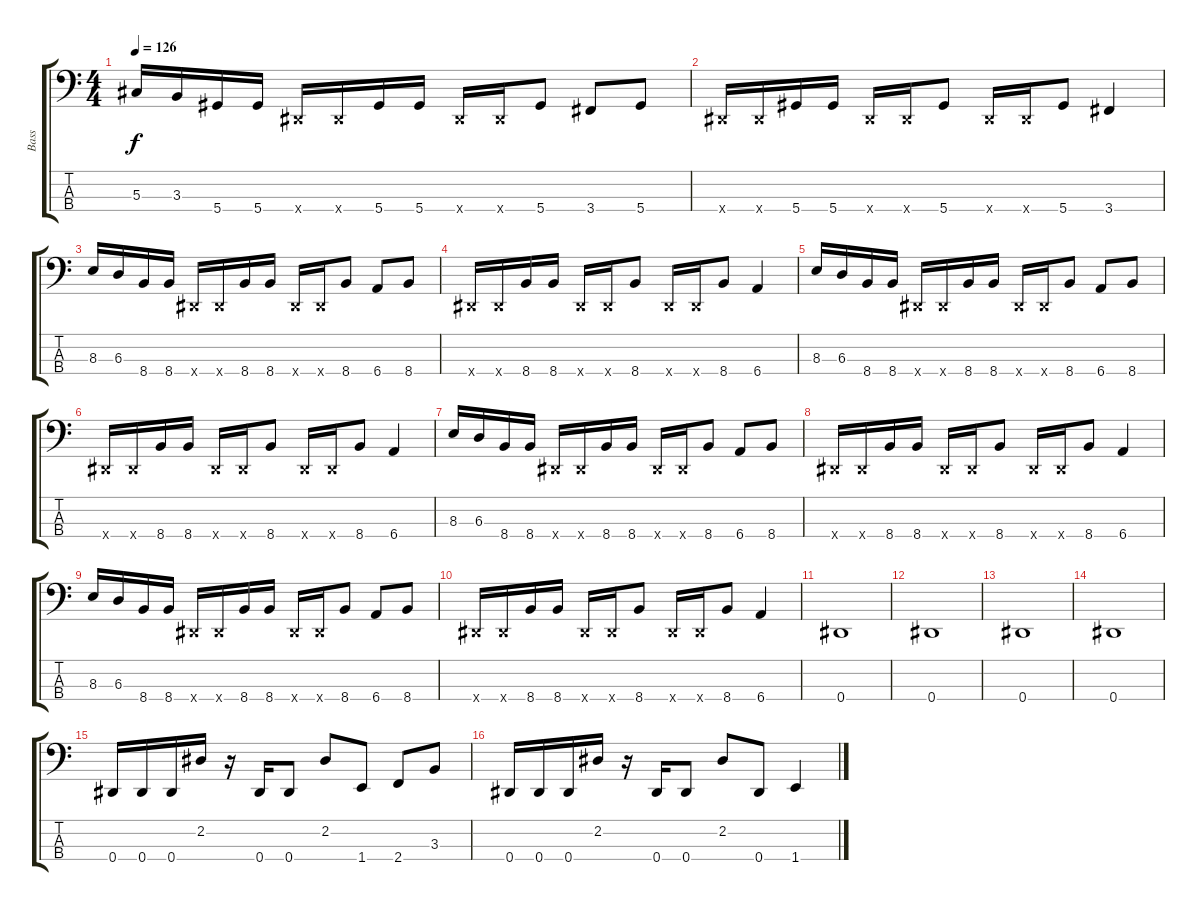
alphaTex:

\track ("Bass" "Bass") {instrument electricbasspick}
\staff {score tabs}
\tuning (Gb2 Db2 Ab1 Eb1) {hide}
\ts (4 4)
\tempo 126
\clef f4
\ks c
5.3.16{dy f} 3.3.16 5.4.16 5.4.16 0.4{x}.16 0.4{x}.16 5.4.16 5.4.16 0.4{x}.16 0.4{x}.16 5.4.8 3.4.8 5.4.8 |
0.4{x}.16 0.4{x}.16 5.4.16 5.4.16 0.4{x}.16 0.4{x}.16 5.4.8 0.4{x}.16 0.4{x}.16 5.4.8 3.4.4 |
8.3.16 6.3.16 8.4.16 8.4.16 0.4{x}.16 0.4{x}.16 8.4.16 8.4.16 0.4{x}.16 0.4{x}.16 8.4.8 6.4.8 8.4.8 |
0.4{x}.16 0.4{x}.16 8.4.16 8.4.16 0.4{x}.16 0.4{x}.16 8.4.8 0.4{x}.16 0.4{x}.16 8.4.8 6.4.4 |
8.3.16 6.3.16 8.4.16 8.4.16 0.4{x}.16 0.4{x}.16 8.4.16 8.4.16 0.4{x}.16 0.4{x}.16 8.4.8 6.4.8 8.4.8 |
0.4{x}.16 0.4{x}.16 8.4.16 8.4.16 0.4{x}.16 0.4{x}.16 8.4.8 0.4{x}.16 0.4{x}.16 8.4.8 6.4.4 |
8.3.16 6.3.16 8.4.16 8.4.16 0.4{x}.16 0.4{x}.16 8.4.16 8.4.16 0.4{x}.16 0.4{x}.16 8.4.8 6.4.8 8.4.8 |
0.4{x}.16 0.4{x}.16 8.4.16 8.4.16 0.4{x}.16 0.4{x}.16 8.4.8 0.4{x}.16 0.4{x}.16 8.4.8 6.4.4 |
8.3.16 6.3.16 8.4.16 8.4.16 0.4{x}.16 0.4{x}.16 8.4.16 8.4.16 0.4{x}.16 0.4{x}.16 8.4.8 6.4.8 8.4.8 |
0.4{x}.16 0.4{x}.16 8.4.16 8.4.16 0.4{x}.16 0.4{x}.16 8.4.8 0.4{x}.16 0.4{x}.16 8.4.8 6.4.4 |
0.4.1 |
0.4.1 |
0.4.1 |
0.4.1 |
0.4.16 0.4.16 0.4.16 2.2.16 r.16 0.4.16 0.4.8 2.2.8 1.4.8 2.4.8 3.3.8 |
0.4.16 0.4.16 0.4.16 2.2.16 r.16 0.4.16 0.4.8 2.2.8 0.4.8 1.4.4
